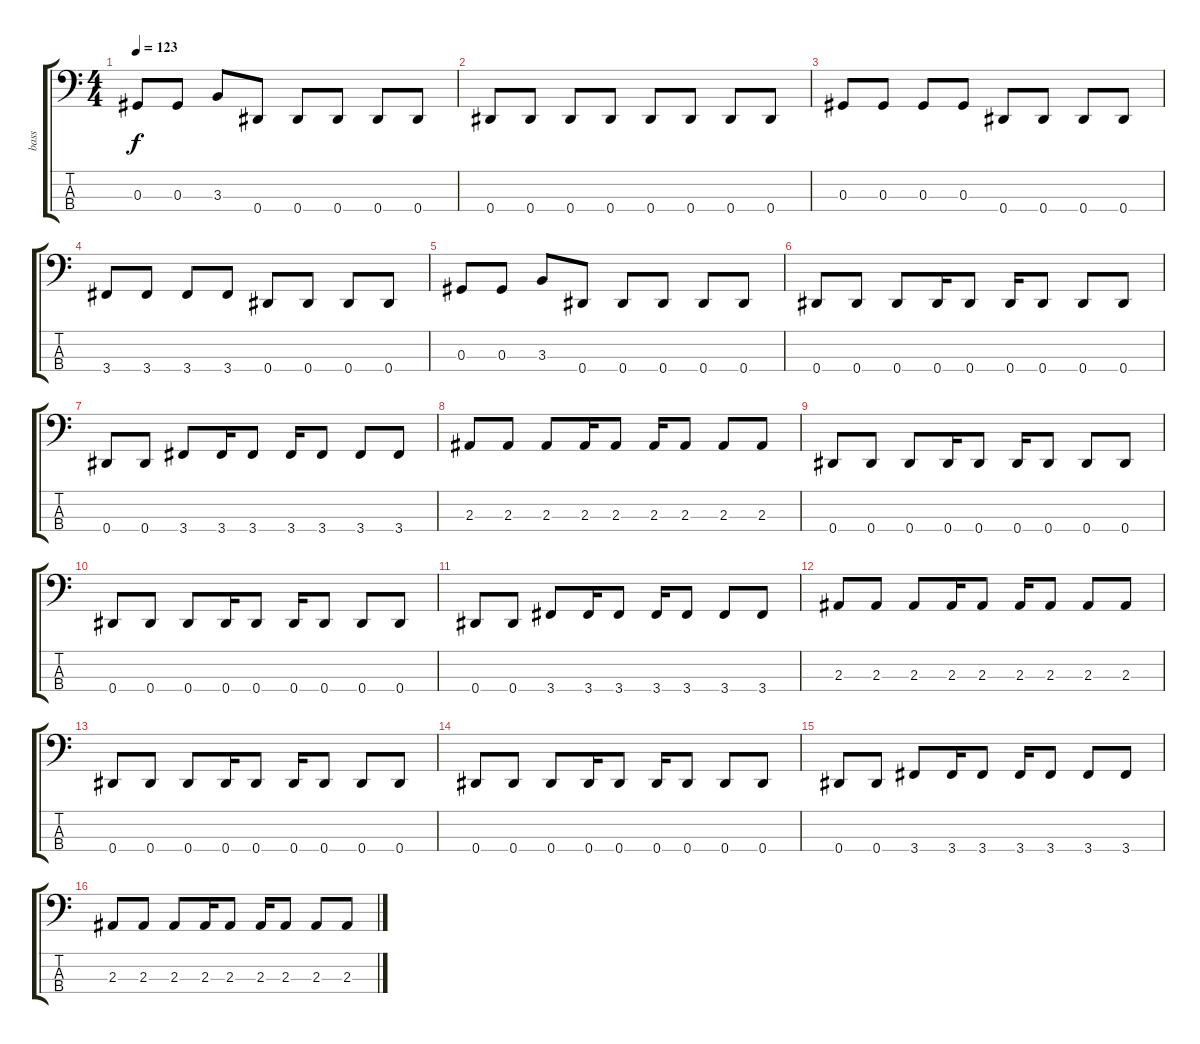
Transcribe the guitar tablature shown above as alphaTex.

\track ("bass" "bass") {instrument electricbassfinger}
\staff {score tabs}
\tuning (Gb2 Db2 Ab1 Eb1) {hide}
\ts (4 4)
\tempo 123
\clef f4
\ks c
0.3.8{dy f} 0.3.8 3.3.8 0.4.8 0.4.8 0.4.8 0.4.8 0.4.8 |
0.4.8 0.4.8 0.4.8 0.4.8 0.4.8 0.4.8 0.4.8 0.4.8 |
0.3.8 0.3.8 0.3.8 0.3.8 0.4.8 0.4.8 0.4.8 0.4.8 |
3.4.8 3.4.8 3.4.8 3.4.8 0.4.8 0.4.8 0.4.8 0.4.8 |
0.3.8 0.3.8 3.3.8 0.4.8 0.4.8 0.4.8 0.4.8 0.4.8 |
0.4.8 0.4.8 0.4.8 0.4.16 0.4.8 0.4.16 0.4.8 0.4.8 0.4.8 |
0.4.8 0.4.8 3.4.8 3.4.16 3.4.8 3.4.16 3.4.8 3.4.8 3.4.8 |
2.3.8 2.3.8 2.3.8 2.3.16 2.3.8 2.3.16 2.3.8 2.3.8 2.3.8 |
0.4.8 0.4.8 0.4.8 0.4.16 0.4.8 0.4.16 0.4.8 0.4.8 0.4.8 |
0.4.8 0.4.8 0.4.8 0.4.16 0.4.8 0.4.16 0.4.8 0.4.8 0.4.8 |
0.4.8 0.4.8 3.4.8 3.4.16 3.4.8 3.4.16 3.4.8 3.4.8 3.4.8 |
2.3.8 2.3.8 2.3.8 2.3.16 2.3.8 2.3.16 2.3.8 2.3.8 2.3.8 |
0.4.8 0.4.8 0.4.8 0.4.16 0.4.8 0.4.16 0.4.8 0.4.8 0.4.8 |
0.4.8 0.4.8 0.4.8 0.4.16 0.4.8 0.4.16 0.4.8 0.4.8 0.4.8 |
0.4.8 0.4.8 3.4.8 3.4.16 3.4.8 3.4.16 3.4.8 3.4.8 3.4.8 |
2.3.8 2.3.8 2.3.8 2.3.16 2.3.8 2.3.16 2.3.8 2.3.8 2.3.8
